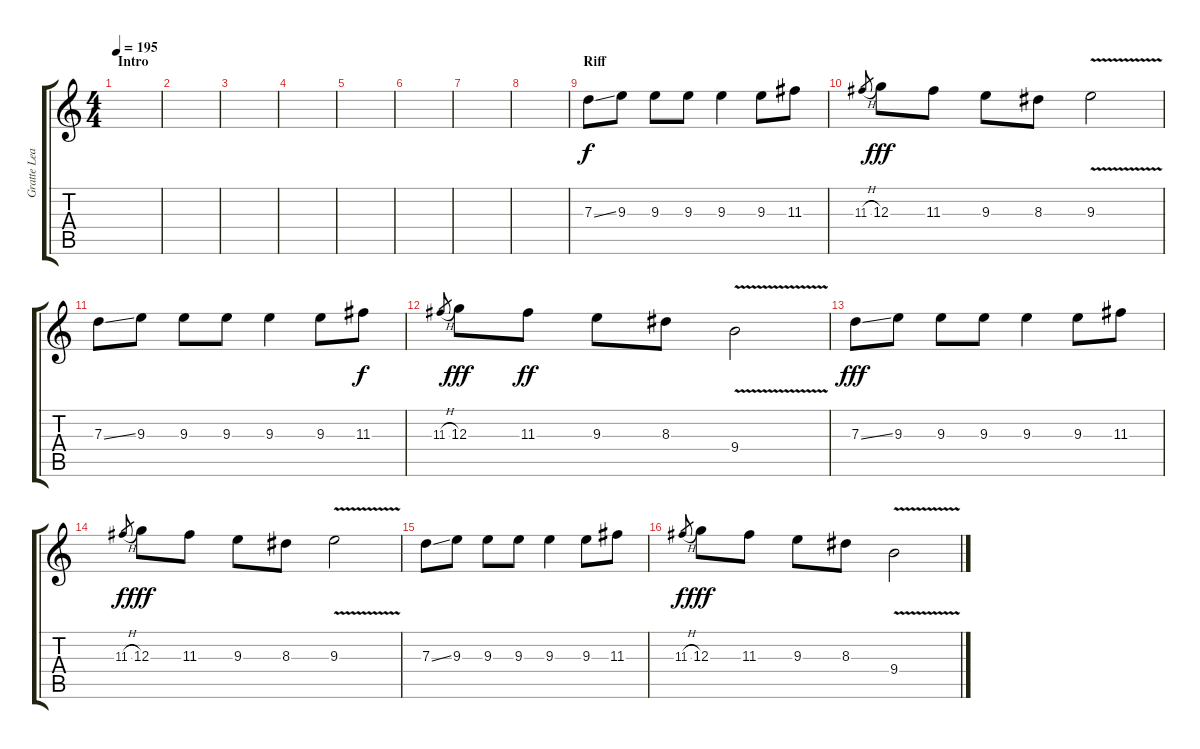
\track ("Gratte Lead" "Gratte Lea") {instrument distortionguitar}
\staff {score tabs}
\tuning (E4 B3 G3 D3 A2 E2) {hide}
\ts (4 4)
\section ("" "Intro")
\tempo 195
\clef g2
\ks c
|
|
|
|
|
|
|
|
\section ("" "Riff")
7.3{ss}.8 9.3.8 9.3.8 9.3.8 9.3.4 9.3.8 11.3.8 |
11.3{h}.8{gr dy f} 12.3.8{dy fff} 11.3.8 9.3.8 8.3.8 9.3{v}.2 |
7.3{ss}.8 9.3.8 9.3.8 9.3.8 9.3.4 9.3.8 11.3.8{dy f} |
11.3{h}.8{gr} 12.3.8{dy fff} 11.3.8{dy ff} 9.3.8 8.3.8 9.4{v}.2 |
7.3{ss}.8{dy fff} 9.3.8 9.3.8 9.3.8 9.3.4 9.3.8 11.3.8 |
11.3{h}.8{gr dy f} 12.3.8{dy fff} 11.3.8 9.3.8 8.3.8 9.3{v}.2 |
7.3{ss}.8 9.3.8 9.3.8 9.3.8 9.3.4 9.3.8 11.3.8 |
11.3{h}.8{gr dy f} 12.3.8{dy fff} 11.3.8 9.3.8 8.3.8 9.4{v}.2
